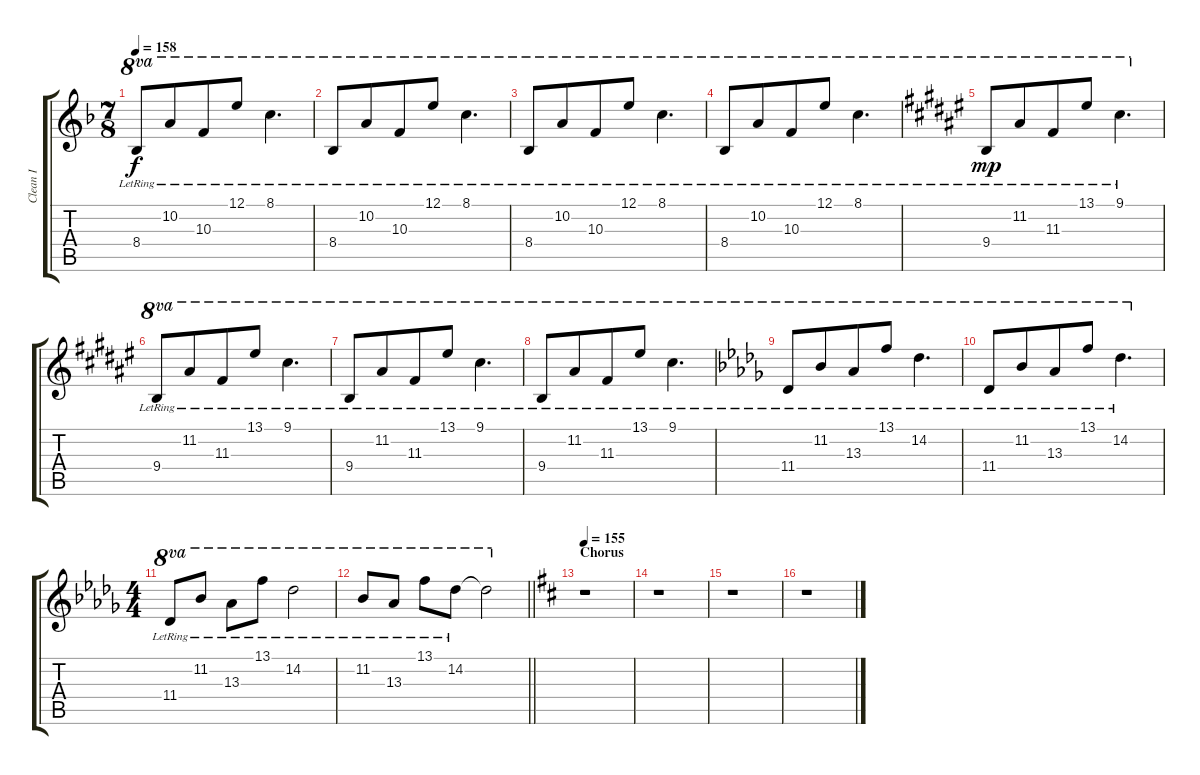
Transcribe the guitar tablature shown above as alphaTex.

\track ("Clean I" "Clean I") {instrument acousticguitarnylon}
\staff {score tabs}
\tuning (E4 B3 G3 D3 A2 E2) {hide}
\ts (7 8)
\tempo 158
\clef g2
\ks f
8.4{lr}.8{ot 8va dy f} 10.2{lr}.8{ot 8va} 10.3{lr}.8{ot 8va} 12.1{lr}.8{ot 8va} 8.1{lr}.4{d ot 8va} |
8.4{lr}.8{ot 8va} 10.2{lr}.8{ot 8va} 10.3{lr}.8{ot 8va} 12.1{lr}.8{ot 8va} 8.1{lr}.4{d ot 8va} |
8.4{lr}.8{ot 8va} 10.2{lr}.8{ot 8va} 10.3{lr}.8{ot 8va} 12.1{lr}.8{ot 8va} 8.1{lr}.4{d ot 8va} |
8.4{lr}.8{ot 8va} 10.2{lr}.8{ot 8va} 10.3{lr}.8{ot 8va} 12.1{lr}.8{ot 8va} 8.1{lr}.4{d ot 8va} |
\ks f#
9.4{lr}.8{ot 8va dy mp} 11.2{lr}.8{ot 8va} 11.3{lr}.8{ot 8va} 13.1{lr}.8{ot 8va} 9.1{lr}.4{d ot 8va} |
\ks d#minor
9.4{lr}.8{ot 8va} 11.2{lr}.8{ot 8va} 11.3{lr}.8{ot 8va} 13.1{lr}.8{ot 8va} 9.1{lr}.4{d ot 8va} |
\ks f#
9.4{lr}.8{ot 8va} 11.2{lr}.8{ot 8va} 11.3{lr}.8{ot 8va} 13.1{lr}.8{ot 8va} 9.1{lr}.4{d ot 8va} |
\ks d#minor
9.4{lr}.8{ot 8va} 11.2{lr}.8{ot 8va} 11.3{lr}.8{ot 8va} 13.1{lr}.8{ot 8va} 9.1{lr}.4{d ot 8va} |
\ks db
11.4{lr}.8{ot 8va} 11.2{lr}.8{ot 8va} 13.3{lr}.8{ot 8va} 13.1{lr}.8{ot 8va} 14.2{lr}.4{d ot 8va} |
11.4{lr}.8{ot 8va} 11.2{lr}.8{ot 8va} 13.3{lr}.8{ot 8va} 13.1{lr}.8{ot 8va} 14.2{lr}.4{d ot 8va} |
\ts (4 4)
11.4{lr}.8{ot 8va} 11.2{lr}.8{ot 8va} 13.3{lr}.8{ot 8va} 13.1{lr}.8{ot 8va} 14.2{lr}.2{ot 8va} |
\barLineRight lightlight
11.2{lr}.8{ot 8va} 13.3{lr}.8{ot 8va} 13.1{lr}.8{ot 8va} 14.2{lr}.8{ot 8va} 14.2{t}.2{ot 8va} |
\section ("" "Chorus")
\tempo 155
\ks d
r.1 |
r.1 |
r.1 |
r.1
